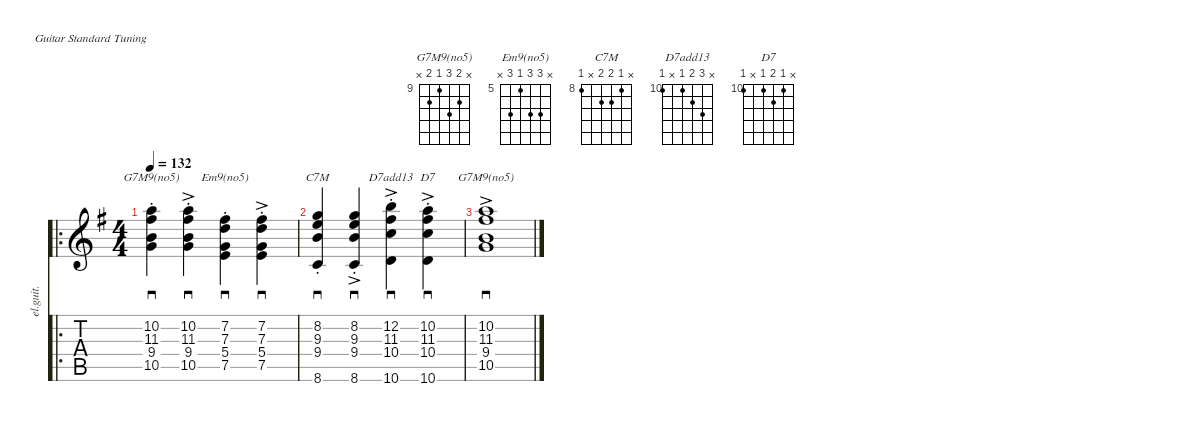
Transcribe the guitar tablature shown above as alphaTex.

\defaultSystemsLayout 4
\hideDynamics
\bracketExtendMode nobrackets
\track ("Clean Guitar" "el.guit.") {defaultSystemsLayout 5 instrument electricguitarclean}
\staff {score tabs}
\tuning (E4 B3 G3 D3 A2 E2)
\chord ("G7M9(no5)" x 10 11 9 10 x) {firstfret 9 showfingering false}
\chord ("Em9(no5)" x 7 7 5 7 x) {firstfret 5 showfingering false}
\chord ("C7M" x 8 9 9 x 8) {firstfret 8 showfingering false}
\chord ("D7add13" x 12 11 10 x 10) {firstfret 10 showfingering false}
\chord ("D7" x 10 11 10 x 10) {firstfret 10 showfingering false}
\ro
\ts (4 4)
\beaming (8 2 2 2 2)
\tempo 132
\clef g2
\scale
0.475513
\ks g
(10.5{st acc forcenatural} 9.4{st acc forcenatural} 11.3{st acc #} 10.2{st acc forcenatural}).4{sd ch "G7M9(no5)" dy mf instrument electricguitarclean beam Down} (10.5{ac st acc forcenatural} 9.4{ac st acc forcenatural} 11.3{ac st acc #} 10.2{ac st acc forcenatural}).4{sd beam Down} (7.5{st acc forcenatural} 5.4{st acc forcenatural} 7.3{st acc forcenatural} 7.2{st acc #}).4{sd ch "Em9(no5)" beam Down} (7.5{ac st acc forcenatural} 5.4{ac st acc forcenatural} 7.3{ac st acc forcenatural} 7.2{ac st acc #}).4{sd beam Down} |
\scale
0.305226 (8.6{st acc forcenatural} 9.4{st acc forcenatural} 9.3{st acc forcenatural} 8.2{st acc forcenatural}).4{sd ch "C7M" beam Up} (8.6{ac st acc forcenatural} 9.4{ac st acc forcenatural} 9.3{ac st acc forcenatural} 8.2{ac st acc forcenatural}).4{sd beam Up} (10.6{ac st acc forcenatural} 10.4{ac st acc forcenatural} 11.3{ac st acc #} 12.2{ac st acc forcenatural}).4{sd ch "D7add13" beam Down} (10.6{ac st acc forcenatural} 10.4{ac st acc forcenatural} 11.3{ac st acc #} 10.2{ac st acc forcenatural}).4{sd ch "D7" beam Down} |
(10.5{ac acc forcenatural} 9.4{ac acc forcenatural} 11.3{ac acc #} 10.2{ac acc forcenatural}).1{sd ch "G7M9(no5)" beam Down}
